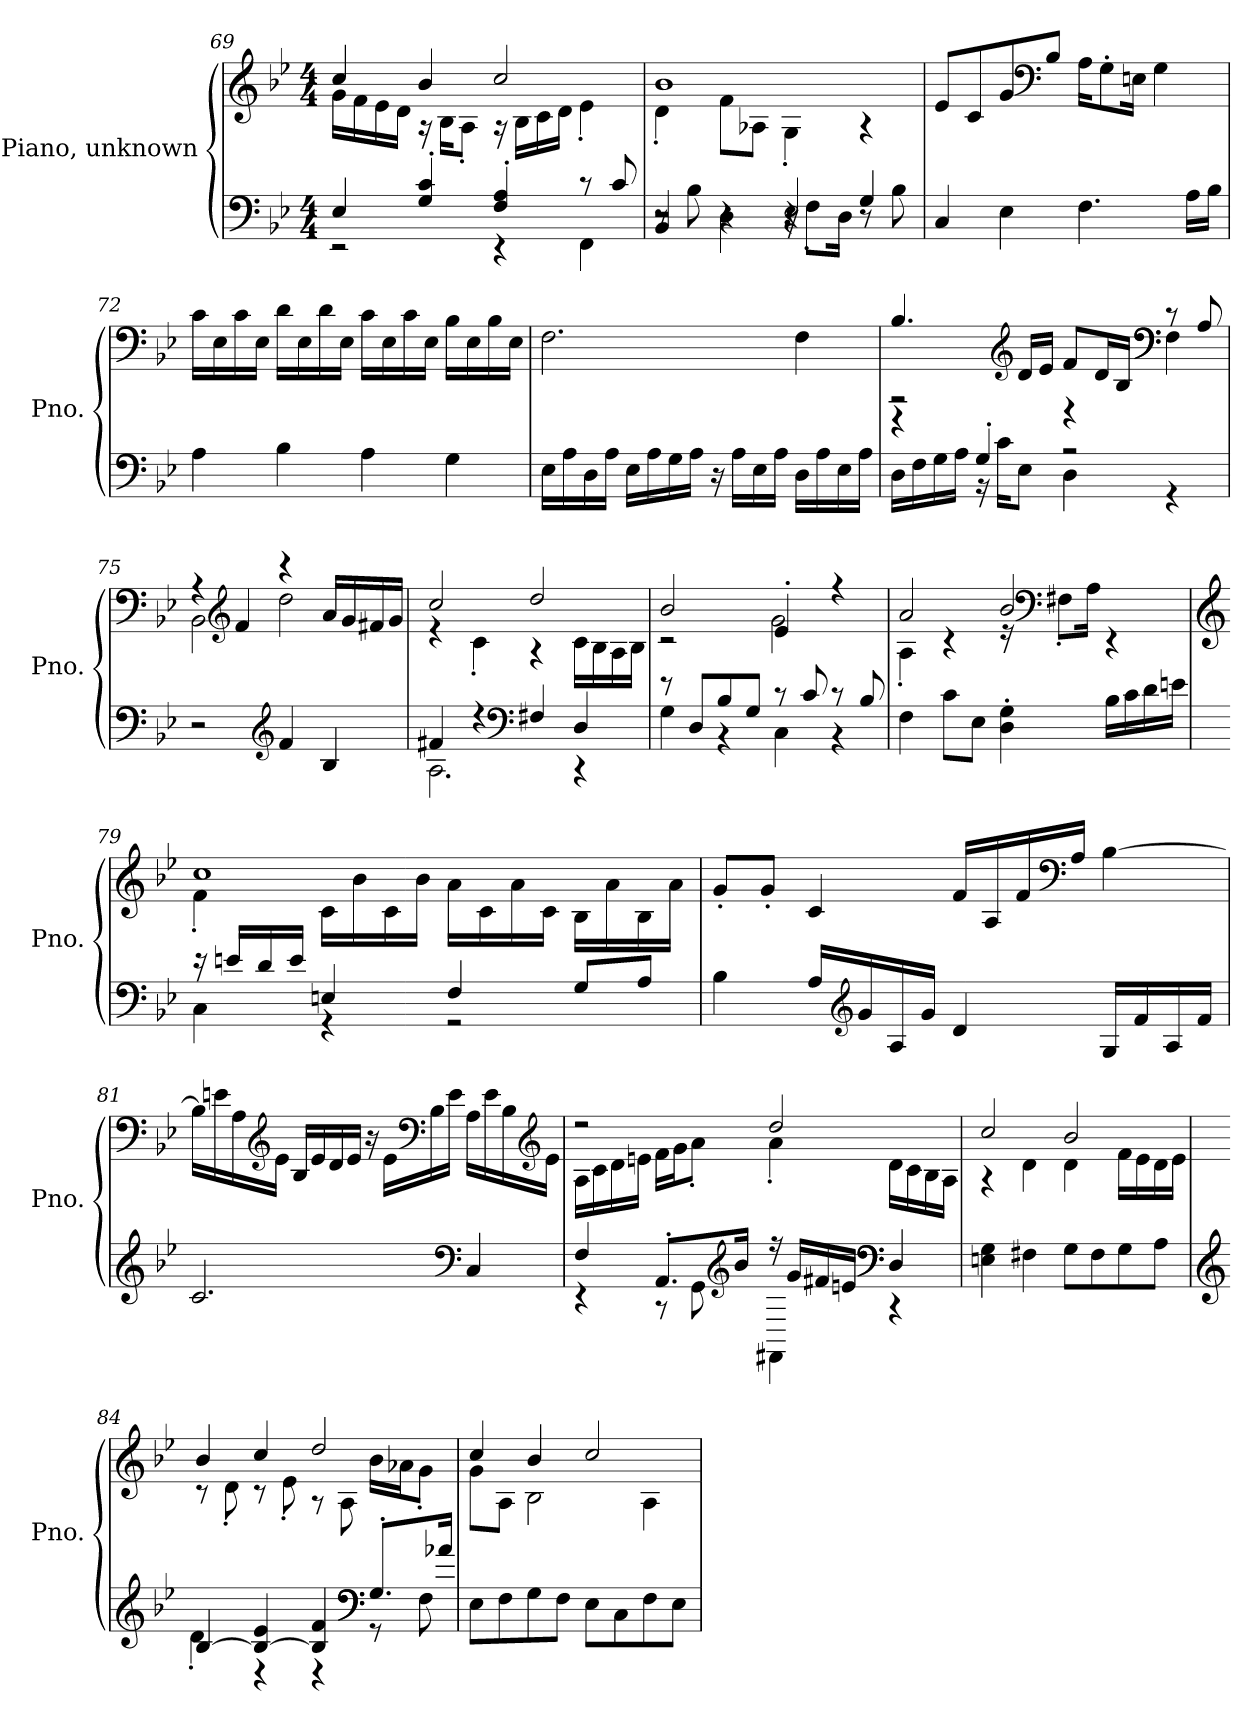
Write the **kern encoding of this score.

**kern	**kern
*part1	*part1
*staff2	*staff1
*I"Piano, unknown	*
*I'Pno.	*
!!LO:LB:g=z
*clefF4	*clefG2
*k[b-e-]	*k[b-e-]
*M4/4	*M4/4
=69	=69
*^	*^
4E-/	2r	4cc/	16g\LL
.	.	.	16f\
.	.	.	16e-\
.	.	.	16d\JJ
4G/' 4c/'	.	4b-/	16r
.	.	.	16B-\KL
.	.	.	8A'\J
4F/' 4A/'	4r	2cc/	16r
.	.	.	16B-\LL
.	.	.	16c\
.	.	.	16d\JJ
8r	4FF\	.	4e-'\
8c/	.	.	.
=70	=70	=70	=70
*	*^	*	*
2r	8r	4BB-/	1b-	4d'\
.	8B-\	.	.	.
.	4D\	4r	.	8f\L
.	.	.	.	8A-X\J
4r	16r	2E-/	.	4G'\
.	8F'\L	.	.	.
.	16D\Jk	.	.	.
4G/	8r	.	.	4r
.	8B-\	.	.	.
*v	*v	*v	*	*
*	*v	*v
=71	=71
4C/	8e-/L
.	8c/
4E-\	8g/
*	*clefF4
.	8B-/J
4.F\	16A\KL
.	8G'\
.	16En\Jk
.	4G\
16A\LL	.
16B-\JJ	.
!!LO:LB:g=z
=72	=72
4A\	16c\LL
.	16E-\
.	16c\
.	16E-\JJ
4B-\	16d\LL
.	16E-\
.	16d\
.	16E-\JJ
4A\	16c\LL
.	16E-\
.	16c\
.	16E-\JJ
4G\	16B-\LL
.	16E-\
.	16B-\
.	16E-\JJ
=73	=73
16E-\LL	2.F\
16A\	.
16D\	.
16A\JJ	.
16E-\LL	.
16A\	.
16G\	.
16A\JJ	.
16r	.
16A\LL	.
16E-\	.
16A\JJ	.
16D\LL	4F\
16A\	.
16E-\	.
16A\JJ	.
!!LO:LB:g=z
=74	=74
*^	*^
4r	16D\LL	4.B-/	2r
.	16F\	.	.
.	16G\	.	.
.	16A\JJ	.	.
4G'/	16r	.	.
.	16c\KL	.	.
*	*	*clefG2	*
.	8E-\J	16d/LL	.
.	.	16e-/JJ	.
2r	4D\	8f/L	4r
.	.	16d/L	.
.	.	16B-/JJ	.
*	*	*clefF4	*
.	4r	8r	4F\
.	.	8A/	.
*v	*v	*	*
=75	=75	=75
2r	4r	2BB-\
*	*clefG2	*
.	4f/	.
*clefG2	*	*
4f/	4r	2dd\
4B-/	16a/LL	.
.	16g/	.
.	16f#X/	.
.	16g/JJ	.
=76	=76	=76
*^	*	*
4f#X/	2.A\	2cc/	4r
4r	.	.	4c'\
*clefF4	*	*	*
4F#X/	.	2dd/	4r
4D/	4r	.	16c\LL
.	.	.	16B-\
.	.	.	16A\
.	.	.	16B-\JJ
!!LO:LB:g=z	!!
=77	=77	=77	=77
8r	4G\	2b-/	2r
8D/L	.	.	.
8B-/	4r	.	.
8G/J	.	.	.
8r	4C\	4e-'/	2g\
8c/	.	.	.
8r	4r	4r	.
8B-/	.	.	.
*v	*v	*	*
=78	=78	=78
4F\	2a/	4A'\
8c\L	.	4r
8E-\J	.	.
4D\' 4G\'	2b-/	16r
*	*clefF4	*
.	.	8F#X'\L
.	.	16A\Jk
16B-\LL	.	4r
16c\	.	.
16d\	.	.
16en\JJ	.	.
=79	=79	=79
*	*clefG2	*
*^	*	*
16r	4C\	1cc	4f'\
16en/LL	.	.	.
16d/	.	.	.
16e/JJ	.	.	.
4En/	4r	.	16c\LL
.	.	.	16b-\
.	.	.	16c\
.	.	.	16b-\JJ
4F/	2r	.	16a\LL
.	.	.	16c\
.	.	.	16a\
.	.	.	16c\JJ
8G/L	.	.	16B-\LL
.	.	.	16a\
8A/J	.	.	16B-\
.	.	.	16a\JJ
*v	*v	*	*
*	*v	*v
!!LO:PB:g=z
=80	=80
4B-\	8g'/L
.	8g'/J
16A/LL	4c/
*clefG2	*
16g/	.
16A/	.
16g/JJ	.
4d/	16f/LL
.	16A/
.	16f/
*	*clefF4
.	16A/JJ
16G/LL	[4B-\
16f/	.
16A/	.
16f/JJ	.
=81	=81
2.c/	16B-\LL]
.	16en\
.	16A\
*	*clefG2
.	16e\JJ
.	16B-/LL
.	16e/
.	16d/
.	16e/JJ
.	16r
.	16e\LL
*	*clefF4
.	16B-\
.	16e\JJ
*clefF4	*
4C/	16A\LL
.	16e\
.	16B-\
*	*clefG2
.	16e\JJ
!!LO:LB:g=z
=82	=82
*^	*^
4F/	4r	2r	16A\LL
.	.	.	16c\
.	.	.	16d\
.	.	.	16en\JJ
8.AA'/L	8r	.	16f\LL
.	.	.	16g\J
.	8GG\	.	8a'\J
*clefG2	*	*	*
16b-/Jk	.	.	.
16r	4FF#X\	2dd/	4a'\
16g/LL	.	.	.
16f#X/	.	.	.
16en/JJ	.	.	.
*clefF4	*	*	*
4D/	4r	.	16d\LL
.	.	.	16c\
.	.	.	16B-\
.	.	.	16A\JJ
*v	*v	*	*
=83	=83	=83
4En\ 4G\	2cc/	4r
4F#X\	.	4d\
8G\L	2b-/	4d\
8F#\	.	.
8G\	.	16f\LL
.	.	16e-\
8A\J	.	16d\
.	.	16e-\JJ
!!LO:LB:g=z	!!
=84	=84	=84
*clefG2	*	*
*^	*	*
[4B-/	4d'\	4b-/	8r
.	.	.	8d'\
4B-/_ 4e-/	4r	4cc/	8r
.	.	.	8e-'\
4B-/] 4f/	4r	2dd/	8r
.	.	.	8A\
*clefF4	*	*	*
8.G'/L	8r	.	16b-\LL
.	.	.	16a-X\J
.	8F\	.	8g'\J
16a-X/Jk	.	.	.
*v	*v	*	*
=85	=85	=85
8E-\L	4cc/	8g\L
8F\	.	8A\J
8G\	4b-/	2B-\
8F\J	.	.
8E-\L	2cc/	.
8C\	.	.
8F\	.	4A\
8E-\J	.	.
*	*v	*v
=	=
*-	*-
